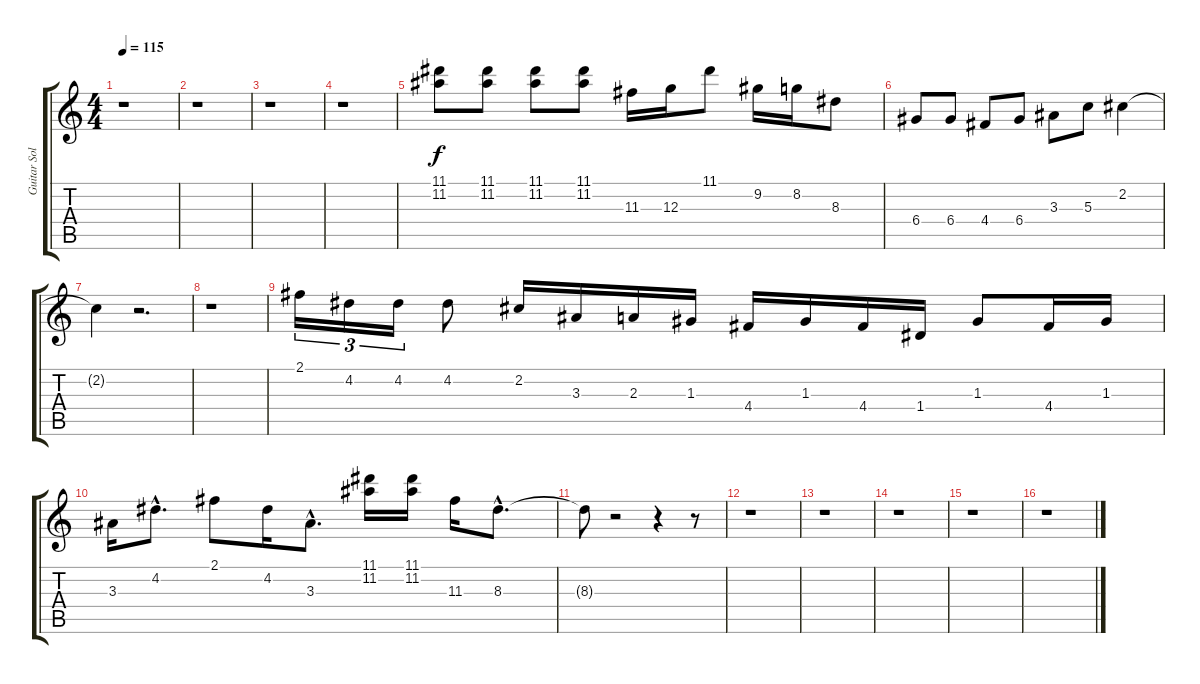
\track ("Guitar Solo1" "Guitar Sol") {instrument distortionguitar}
\staff {score tabs}
\tuning (E4 B3 G3 D3 A2 E2) {hide}
\ts (4 4)
\tempo 115
\clef g2
\ks c
r.1{dy f} |
r.1 |
r.1 |
r.1 |
(11.1 11.2).8 (11.1 11.2).8 (11.1 11.2).8 (11.1 11.2).8 11.3.16 12.3.16 11.1.8 9.2.16 8.2.16 8.3.8 |
6.4.8 6.4.8 4.4.8 6.4.8 3.3.8 5.3.8 2.2.4 |
2.2{t}.4 r.2{d} |
r.1 |
2.1.16{tu (3 2)} 4.2.16{tu (3 2)} 4.2.16{tu (3 2)} 4.2.8 2.2.16 3.3.16 2.3.16 1.3.16 4.4.16 1.3.16 4.4.16 1.4.16 1.3.8 4.4.16 1.3.16 |
3.3.16 4.2{hac}.8{d} 2.1.8 4.2.16 3.3{hac}.8{d} (11.1 11.2).16 (11.1 11.2).16 11.3.16 8.3{hac}.8{d} |
8.3{t}.8 r.2 r.4 r.8 |
r.1 |
r.1 |
r.1 |
r.1 |
r.1
